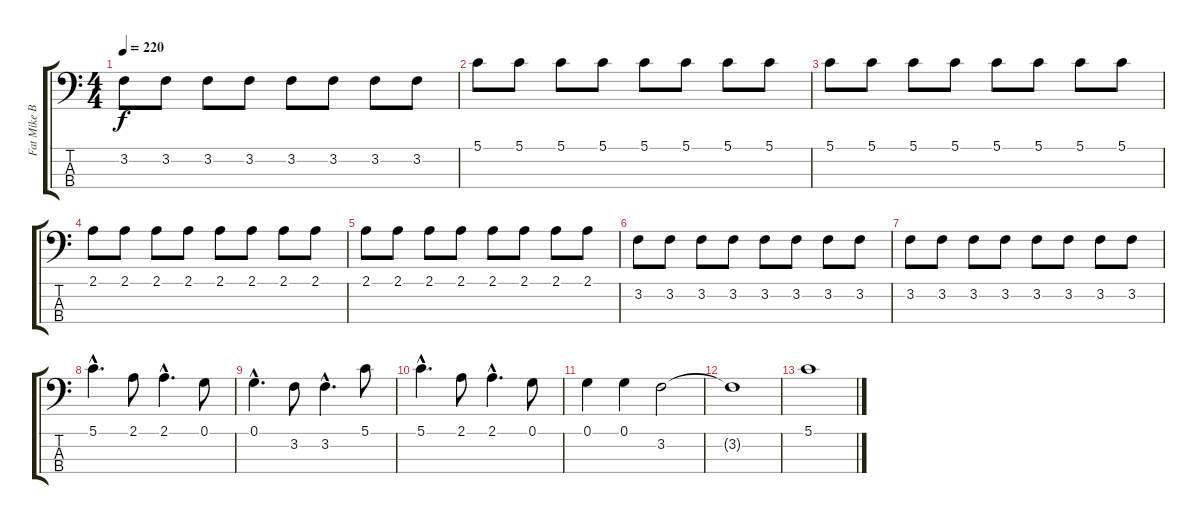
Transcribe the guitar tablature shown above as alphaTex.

\track ("Fat Mike Bass" "Fat Mike B") {instrument electricbassfinger}
\staff {score tabs}
\tuning (G2 D2 A1 E1) {hide}
\ts (4 4)
\tempo 220
\clef f4
\ks c
3.2.8{dy f} 3.2.8 3.2.8 3.2.8 3.2.8 3.2.8 3.2.8 3.2.8 |
5.1.8 5.1.8 5.1.8 5.1.8 5.1.8 5.1.8 5.1.8 5.1.8 |
5.1.8 5.1.8 5.1.8 5.1.8 5.1.8 5.1.8 5.1.8 5.1.8 |
2.1.8 2.1.8 2.1.8 2.1.8 2.1.8 2.1.8 2.1.8 2.1.8 |
2.1.8 2.1.8 2.1.8 2.1.8 2.1.8 2.1.8 2.1.8 2.1.8 |
3.2.8 3.2.8 3.2.8 3.2.8 3.2.8 3.2.8 3.2.8 3.2.8 |
3.2.8 3.2.8 3.2.8 3.2.8 3.2.8 3.2.8 3.2.8 3.2.8 |
5.1{hac}.4{d} 2.1.8 2.1{hac}.4{d} 0.1.8 |
0.1{hac}.4{d} 3.2.8 3.2{hac}.4{d} 5.1.8 |
5.1{hac}.4{d} 2.1.8 2.1{hac}.4{d} 0.1.8 |
0.1.4 0.1.4 3.2.2 |
3.2{t}.1 |
5.1.1
